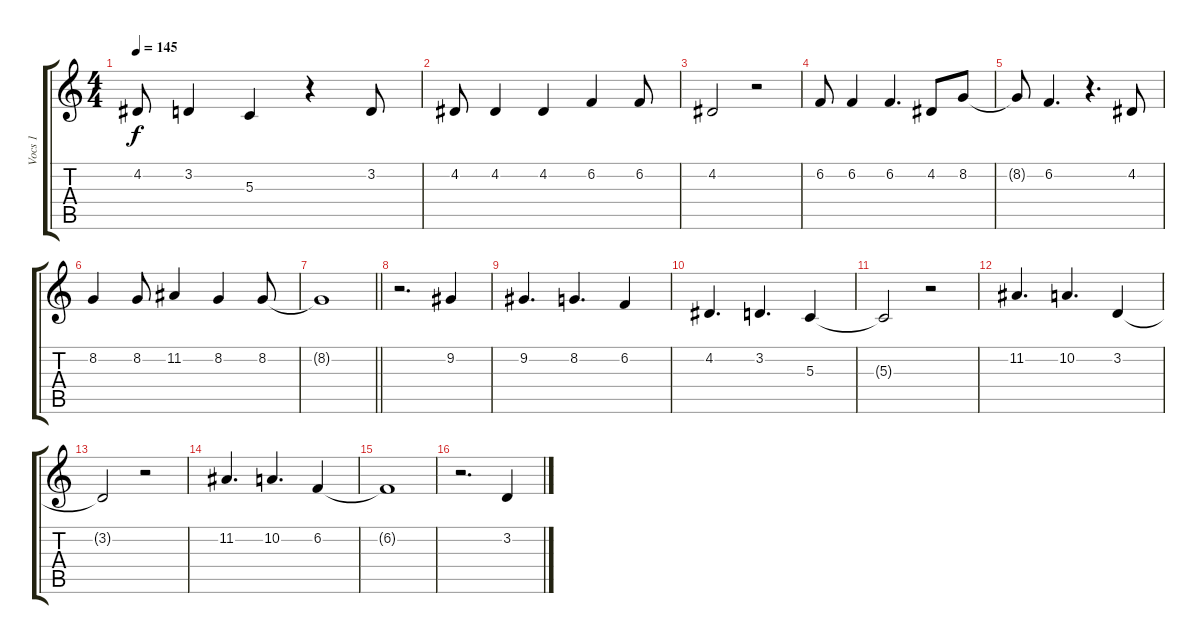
\track ("Vocs 1" "Vocs 1") {instrument flute}
\staff {score tabs}
\tuning (E4 B3 G3 D3 A2 E2) {hide}
\ts (4 4)
\tempo 145
\clef g2
\ks c
4.2{t}.8{dy f} 3.2.4 5.3.4 r.4 3.2.8 |
4.2.8 4.2.4 4.2.4 6.2.4 6.2.8 |
4.2.2 r.2 |
6.2.8 6.2.4 6.2.4{d} 4.2.8 8.2.8 |
8.2{t}.8 6.2.4{d} r.4{d} 4.2.8 |
8.2.4 8.2.8 11.2.4 8.2.4 8.2.8 |
\barLineRight lightlight
8.2{t}.1 |
r.2{d} 9.2.4 |
9.2.4{d} 8.2.4{d} 6.2.4 |
4.2.4{d} 3.2.4{d} 5.3.4 |
5.3{t}.2 r.2 |
11.2.4{d} 10.2.4{d} 3.2.4 |
3.2{t}.2 r.2 |
11.2.4{d} 10.2.4{d} 6.2.4 |
6.2{t}.1 |
r.2{d} 3.2.4
